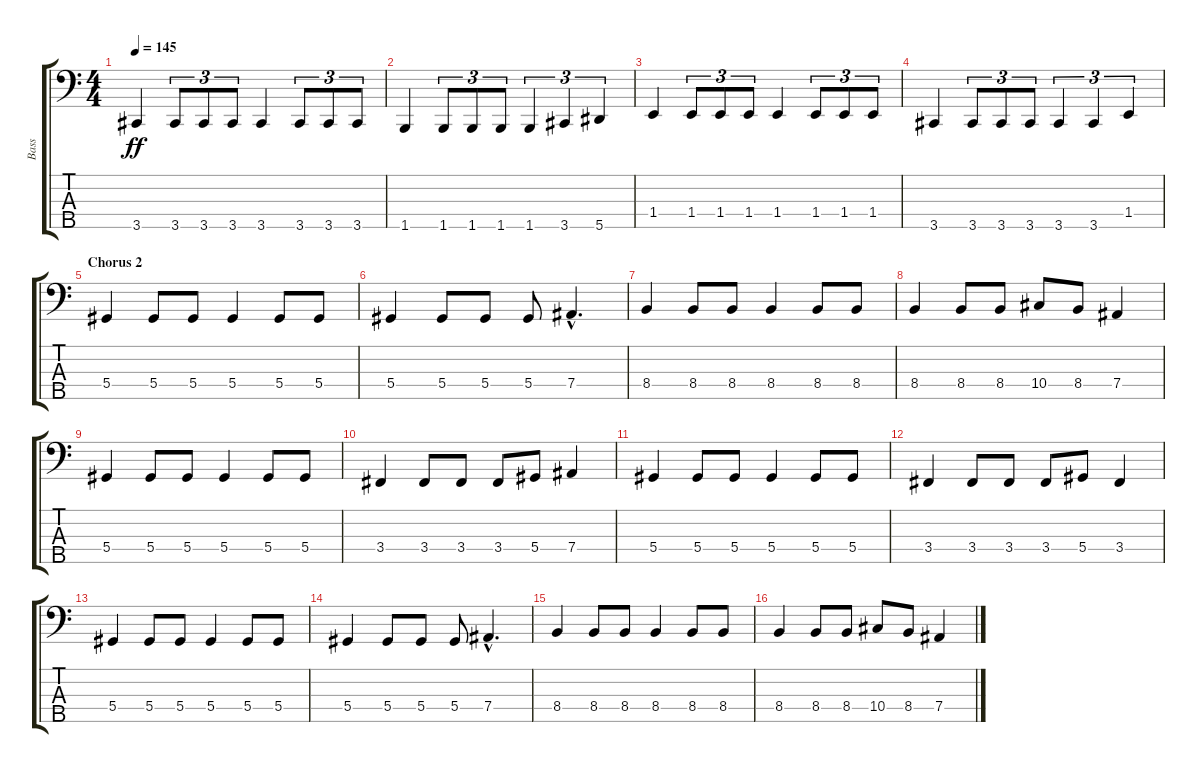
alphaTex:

\track ("Bass" "Bass") {instrument electricbasspick}
\staff {score tabs}
\tuning (Gb2 Db2 Ab1 Eb1 Bb0) {hide}
\ts (4 4)
\tempo 145
\clef f4
\ks c
3.5.4{dy ff} 3.5.8{tu (3 2)} 3.5.8{tu (3 2)} 3.5.8{tu (3 2)} 3.5.4 3.5.8{tu (3 2)} 3.5.8{tu (3 2)} 3.5.8{tu (3 2)} |
1.5.4 1.5.8{tu (3 2)} 1.5.8{tu (3 2)} 1.5.8{tu (3 2)} 1.5.4{tu (3 2)} 3.5.4{tu (3 2)} 5.5.4{tu (3 2)} |
1.4.4 1.4.8{tu (3 2)} 1.4.8{tu (3 2)} 1.4.8{tu (3 2)} 1.4.4 1.4.8{tu (3 2)} 1.4.8{tu (3 2)} 1.4.8{tu (3 2)} |
3.5.4 3.5.8{tu (3 2)} 3.5.8{tu (3 2)} 3.5.8{tu (3 2)} 3.5.4{tu (3 2)} 3.5.4{tu (3 2)} 1.4.4{tu (3 2)} |
\section ("" "Chorus 2")
5.4.4 5.4.8 5.4.8 5.4.4 5.4.8 5.4.8 |
5.4.4 5.4.8 5.4.8 5.4.8 7.4{hac}.4{d} |
8.4.4 8.4.8 8.4.8 8.4.4 8.4.8 8.4.8 |
8.4.4 8.4.8 8.4.8 10.4.8 8.4.8 7.4.4 |
5.4.4 5.4.8 5.4.8 5.4.4 5.4.8 5.4.8 |
3.4.4 3.4.8 3.4.8 3.4.8 5.4.8 7.4.4 |
5.4.4 5.4.8 5.4.8 5.4.4 5.4.8 5.4.8 |
3.4.4 3.4.8 3.4.8 3.4.8 5.4.8 3.4.4 |
5.4.4 5.4.8 5.4.8 5.4.4 5.4.8 5.4.8 |
5.4.4 5.4.8 5.4.8 5.4.8 7.4{hac}.4{d} |
8.4.4 8.4.8 8.4.8 8.4.4 8.4.8 8.4.8 |
8.4.4 8.4.8 8.4.8 10.4.8 8.4.8 7.4.4
